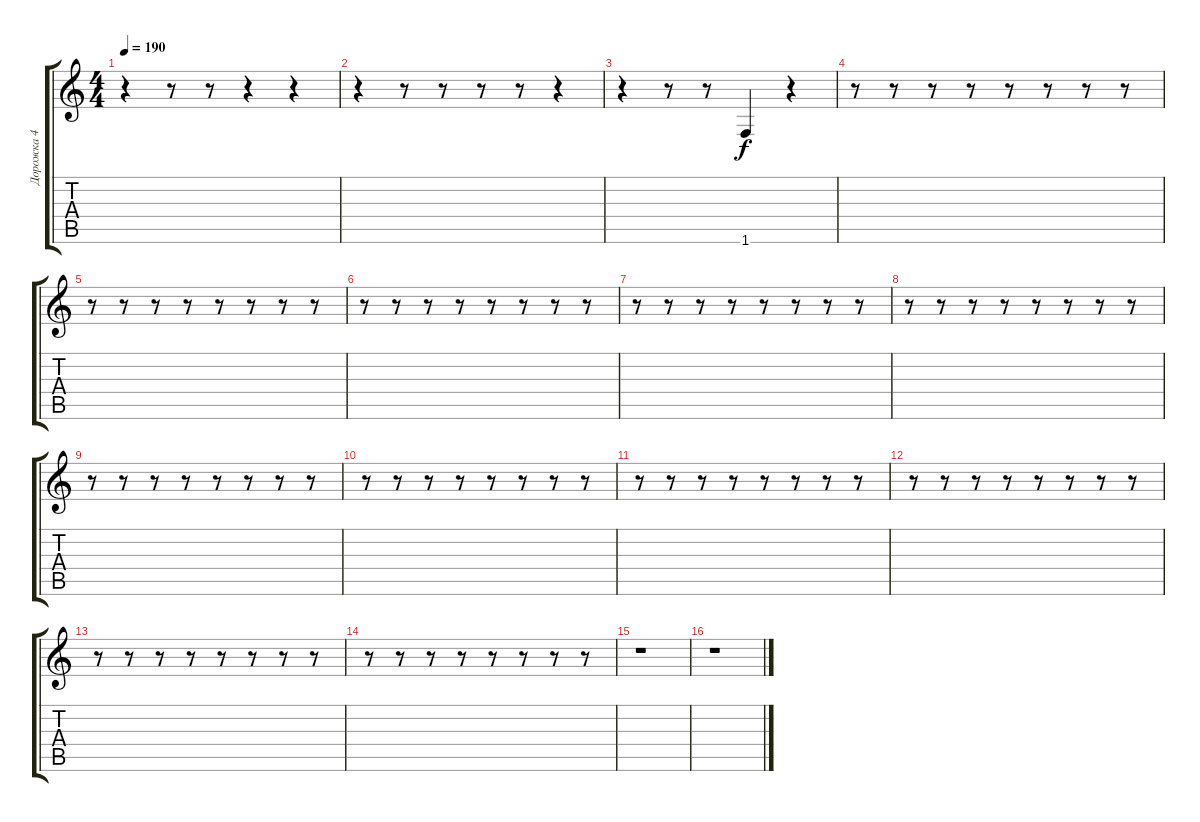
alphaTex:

\track ("Дорожка 4" "Дорожка 4") {instrument electricbasspick}
\staff {score tabs}
\tuning (E4 B3 G3 D3 A2 E2) {hide}
\ts (4 4)
\tempo 190
\clef g2
\ks c
r.4{dy f} r.8 r.8 r.4 r.4 |
r.4 r.8 r.8 r.8 r.8 r.4 |
r.4 r.8 r.8 1.6.4 r.4 |
r.8 r.8 r.8 r.8 r.8 r.8 r.8 r.8 |
r.8 r.8 r.8 r.8 r.8 r.8 r.8 r.8 |
r.8 r.8 r.8 r.8 r.8 r.8 r.8 r.8 |
r.8 r.8 r.8 r.8 r.8 r.8 r.8 r.8 |
r.8 r.8 r.8 r.8 r.8 r.8 r.8 r.8 |
r.8 r.8 r.8 r.8 r.8 r.8 r.8 r.8 |
r.8 r.8 r.8 r.8 r.8 r.8 r.8 r.8 |
r.8 r.8 r.8 r.8 r.8 r.8 r.8 r.8 |
r.8 r.8 r.8 r.8 r.8 r.8 r.8 r.8 |
r.8 r.8 r.8 r.8 r.8 r.8 r.8 r.8 |
r.8 r.8 r.8 r.8 r.8 r.8 r.8 r.8 |
r.1 |
r.1
